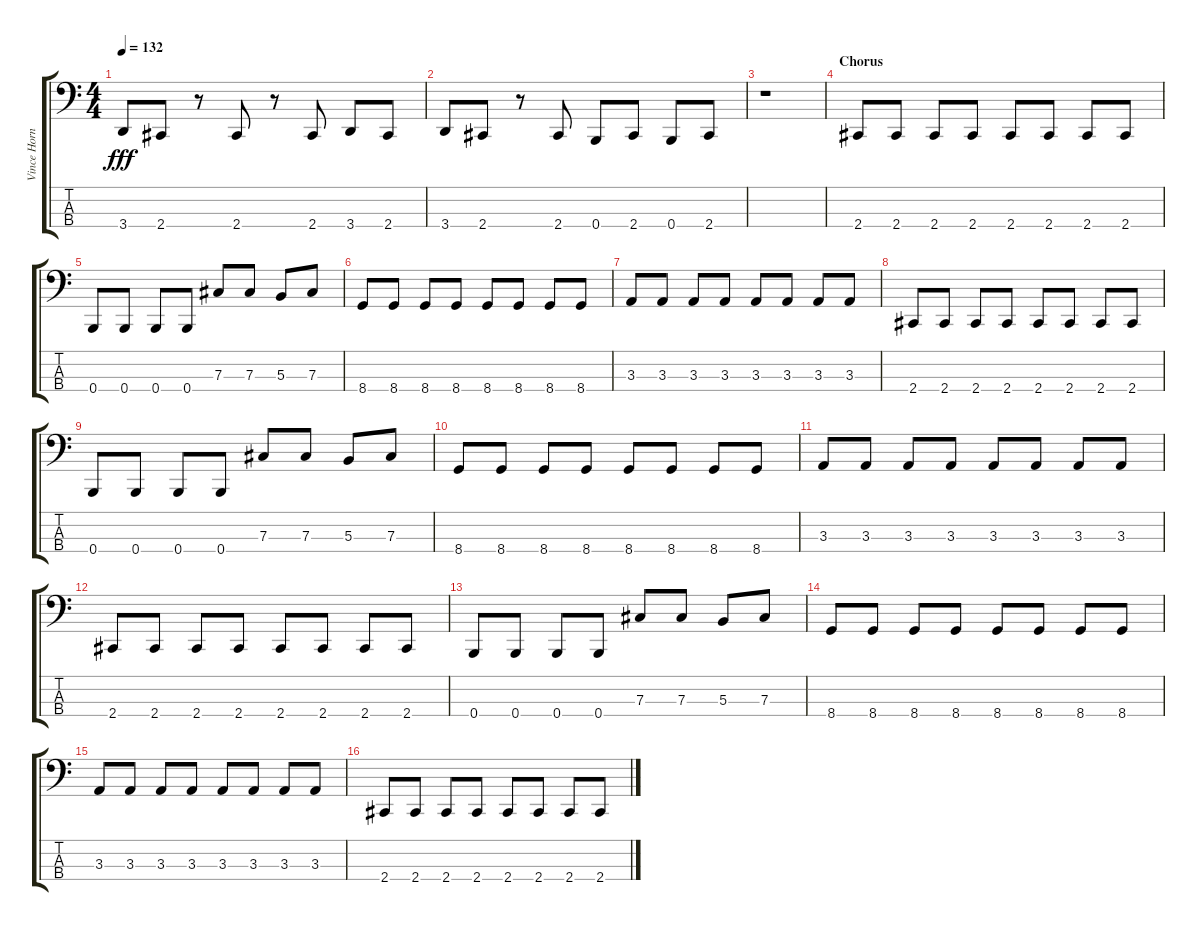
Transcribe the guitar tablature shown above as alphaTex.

\track ("Vince Hornsby" "Vince Horn") {instrument electricbassfinger}
\staff {score tabs}
\tuning (E2 B1 Gb1 B0) {hide}
\ts (4 4)
\tempo 132
\clef f4
\ks c
3.4.8{dy fff} 2.4.8 r.8 2.4.8 r.8 2.4.8 3.4.8 2.4.8 |
3.4.8 2.4.8 r.8 2.4.8 0.4.8 2.4.8 0.4.8 2.4.8 |
r.1 |
\section ("" "Chorus")
2.4.8 2.4.8 2.4.8 2.4.8 2.4.8 2.4.8 2.4.8 2.4.8 |
0.4.8 0.4.8 0.4.8 0.4.8 7.3.8 7.3.8 5.3.8 7.3.8 |
8.4.8 8.4.8 8.4.8 8.4.8 8.4.8 8.4.8 8.4.8 8.4.8 |
3.3.8 3.3.8 3.3.8 3.3.8 3.3.8 3.3.8 3.3.8 3.3.8 |
2.4.8 2.4.8 2.4.8 2.4.8 2.4.8 2.4.8 2.4.8 2.4.8 |
0.4.8 0.4.8 0.4.8 0.4.8 7.3.8 7.3.8 5.3.8 7.3.8 |
8.4.8 8.4.8 8.4.8 8.4.8 8.4.8 8.4.8 8.4.8 8.4.8 |
3.3.8 3.3.8 3.3.8 3.3.8 3.3.8 3.3.8 3.3.8 3.3.8 |
2.4.8 2.4.8 2.4.8 2.4.8 2.4.8 2.4.8 2.4.8 2.4.8 |
0.4.8 0.4.8 0.4.8 0.4.8 7.3.8 7.3.8 5.3.8 7.3.8 |
8.4.8 8.4.8 8.4.8 8.4.8 8.4.8 8.4.8 8.4.8 8.4.8 |
3.3.8 3.3.8 3.3.8 3.3.8 3.3.8 3.3.8 3.3.8 3.3.8 |
2.4.8 2.4.8 2.4.8 2.4.8 2.4.8 2.4.8 2.4.8 2.4.8
